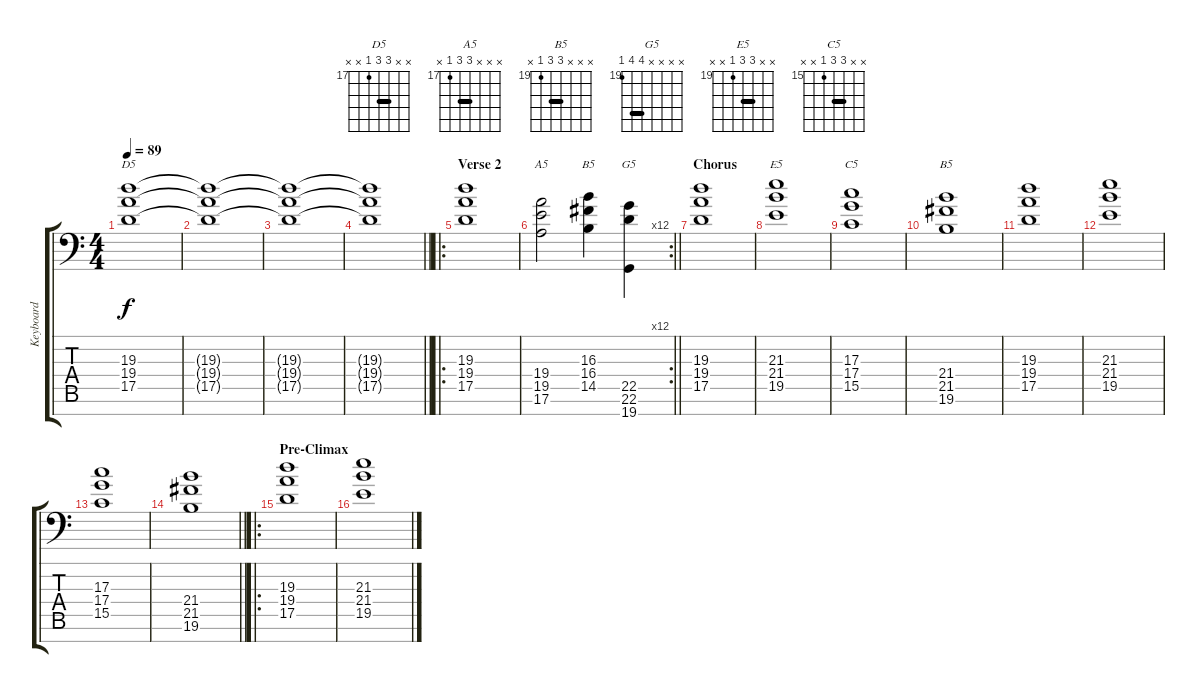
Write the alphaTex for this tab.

\track ("Keyboard" "Keyboard") {instrument synthstrings1}
\staff {score tabs}
\tuning (E4 B3 G3 D3 A2 E2 C-1) {hide}
\chord ("D5" x x 19 19 17 x x) {firstfret 17 barre 19}
\chord ("A5" x x x 19 19 17 x) {firstfret 17 barre 19}
\chord ("B5" x x 16 16 14 x x) {firstfret 14 barre 16}
\chord ("G5" x x x x 22 22 19) {firstfret 19 barre 22}
\chord ("E5" x x 21 21 19 x x) {firstfret 19 barre 21}
\chord ("C5" x x 17 17 15 x x) {firstfret 15 barre 17}
\chord ("B5" x x x 21 21 19 x) {firstfret 19 barre 21}
\ts (4 4)
\tempo 89
\clef f4
\ks c
(19.3 19.4 17.5).1{ch "D5" dy f} |
(19.3{t} 19.4{t} 17.5{t}).1 |
(19.3{t} 19.4{t} 17.5{t}).1 |
\barLineRight lightlight
(19.3{t} 19.4{t} 17.5{t}).1 |
\ro
\section ("" "Verse 2")
(19.3 19.4 17.5).1 |
\rc 12
\barLineRight lightlight
(19.4 19.5 17.6).2{ch "A5"} (16.3 16.4 14.5).4{ch "B5"} (22.5 22.6 19.7).4{ch "G5"} |
\section ("" "Chorus")
(19.3 19.4 17.5).1 |
(21.3 21.4 19.5).1{ch "E5"} |
(17.3 17.4 15.5).1{ch "C5"} |
(21.4 21.5 19.6).1{ch "B5"} |
(19.3 19.4 17.5).1 |
(21.3 21.4 19.5).1 |
(17.3 17.4 15.5).1 |
\barLineRight lightlight
(21.4 21.5 19.6).1 |
\ro
\section ("" "Pre-Climax")
(19.3 19.4 17.5).1 |
(21.3 21.4 19.5).1
